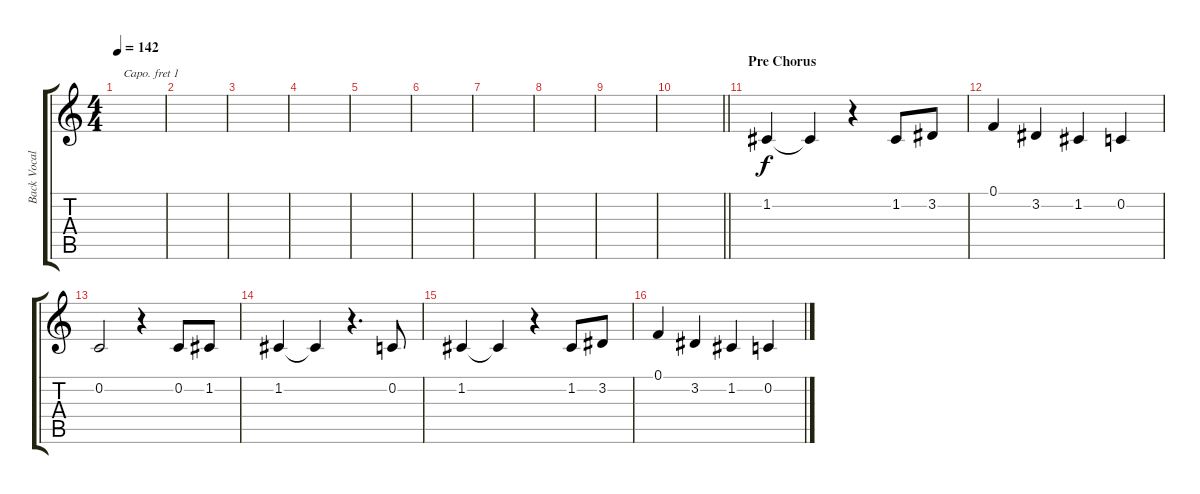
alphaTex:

\track ("Back Vocal" "Back Vocal") {instrument lead2sawtooth}
\staff {score tabs}
\capo 1
\tuning (E4 B3 G3 D3 A2 E2) {hide}
\ts (4 4)
\tempo 142
\clef g2
\ks c
|
|
|
|
|
|
|
|
|
\barLineRight lightlight
|
\section ("" "Pre Chorus")
1.2.4 1.2{t}.4 r.4 1.2.8 3.2.8 |
0.1.4 3.2.4 1.2.4 0.2.4 |
0.2.2 r.4 0.2.8 1.2.8 |
1.2.4 1.2{t}.4 r.4{d} 0.2.8 |
1.2.4 1.2{t}.4 r.4 1.2.8 3.2.8 |
0.1.4 3.2.4 1.2.4 0.2.4
